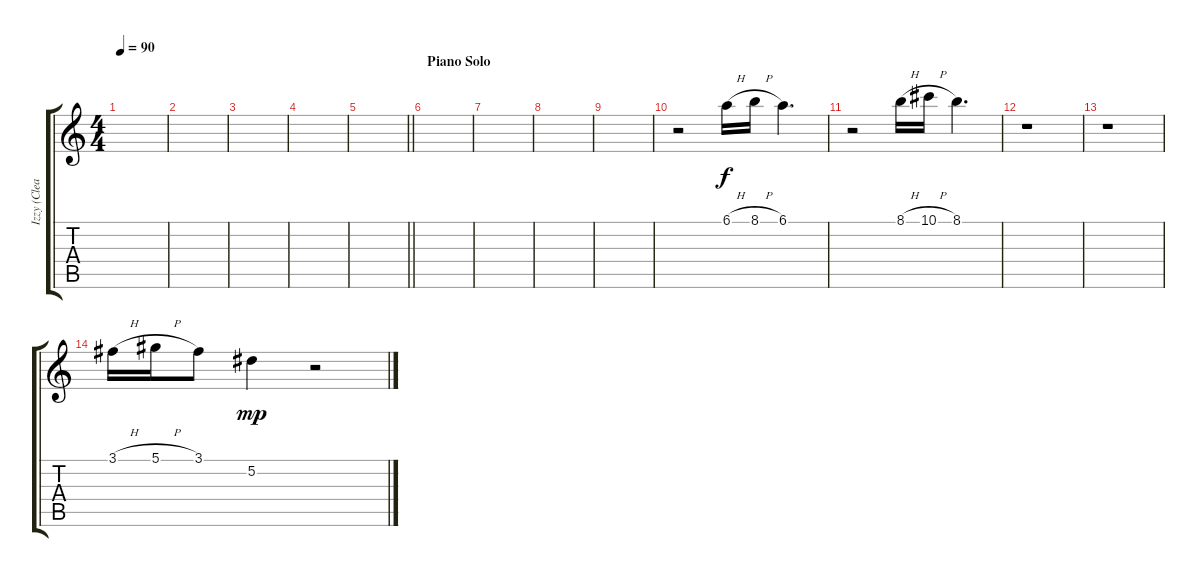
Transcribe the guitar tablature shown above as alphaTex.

\track ("Izzy (Clean Guitar)" "Izzy (Clea") {instrument electricguitarclean}
\staff {score tabs}
\tuning (Eb4 Bb3 Gb3 Db3 Ab2 Eb2) {hide}
\ts (4 4)
\tempo 90
\clef g2
\ks c
|
|
|
|
\barLineRight lightlight
|
\section ("" "Piano Solo")
|
|
|
|
r.2{instrument electricguitarjazz} 6.1{h}.16 8.1{h}.16 6.1.4{d} |
r.2 8.1{h}.16 10.1{h}.16 8.1.4{d} |
r.1 |
r.1 |
3.1{h}.16 5.1{h}.16 3.1.8{dy f} 5.2.4{dy mp} r.2
